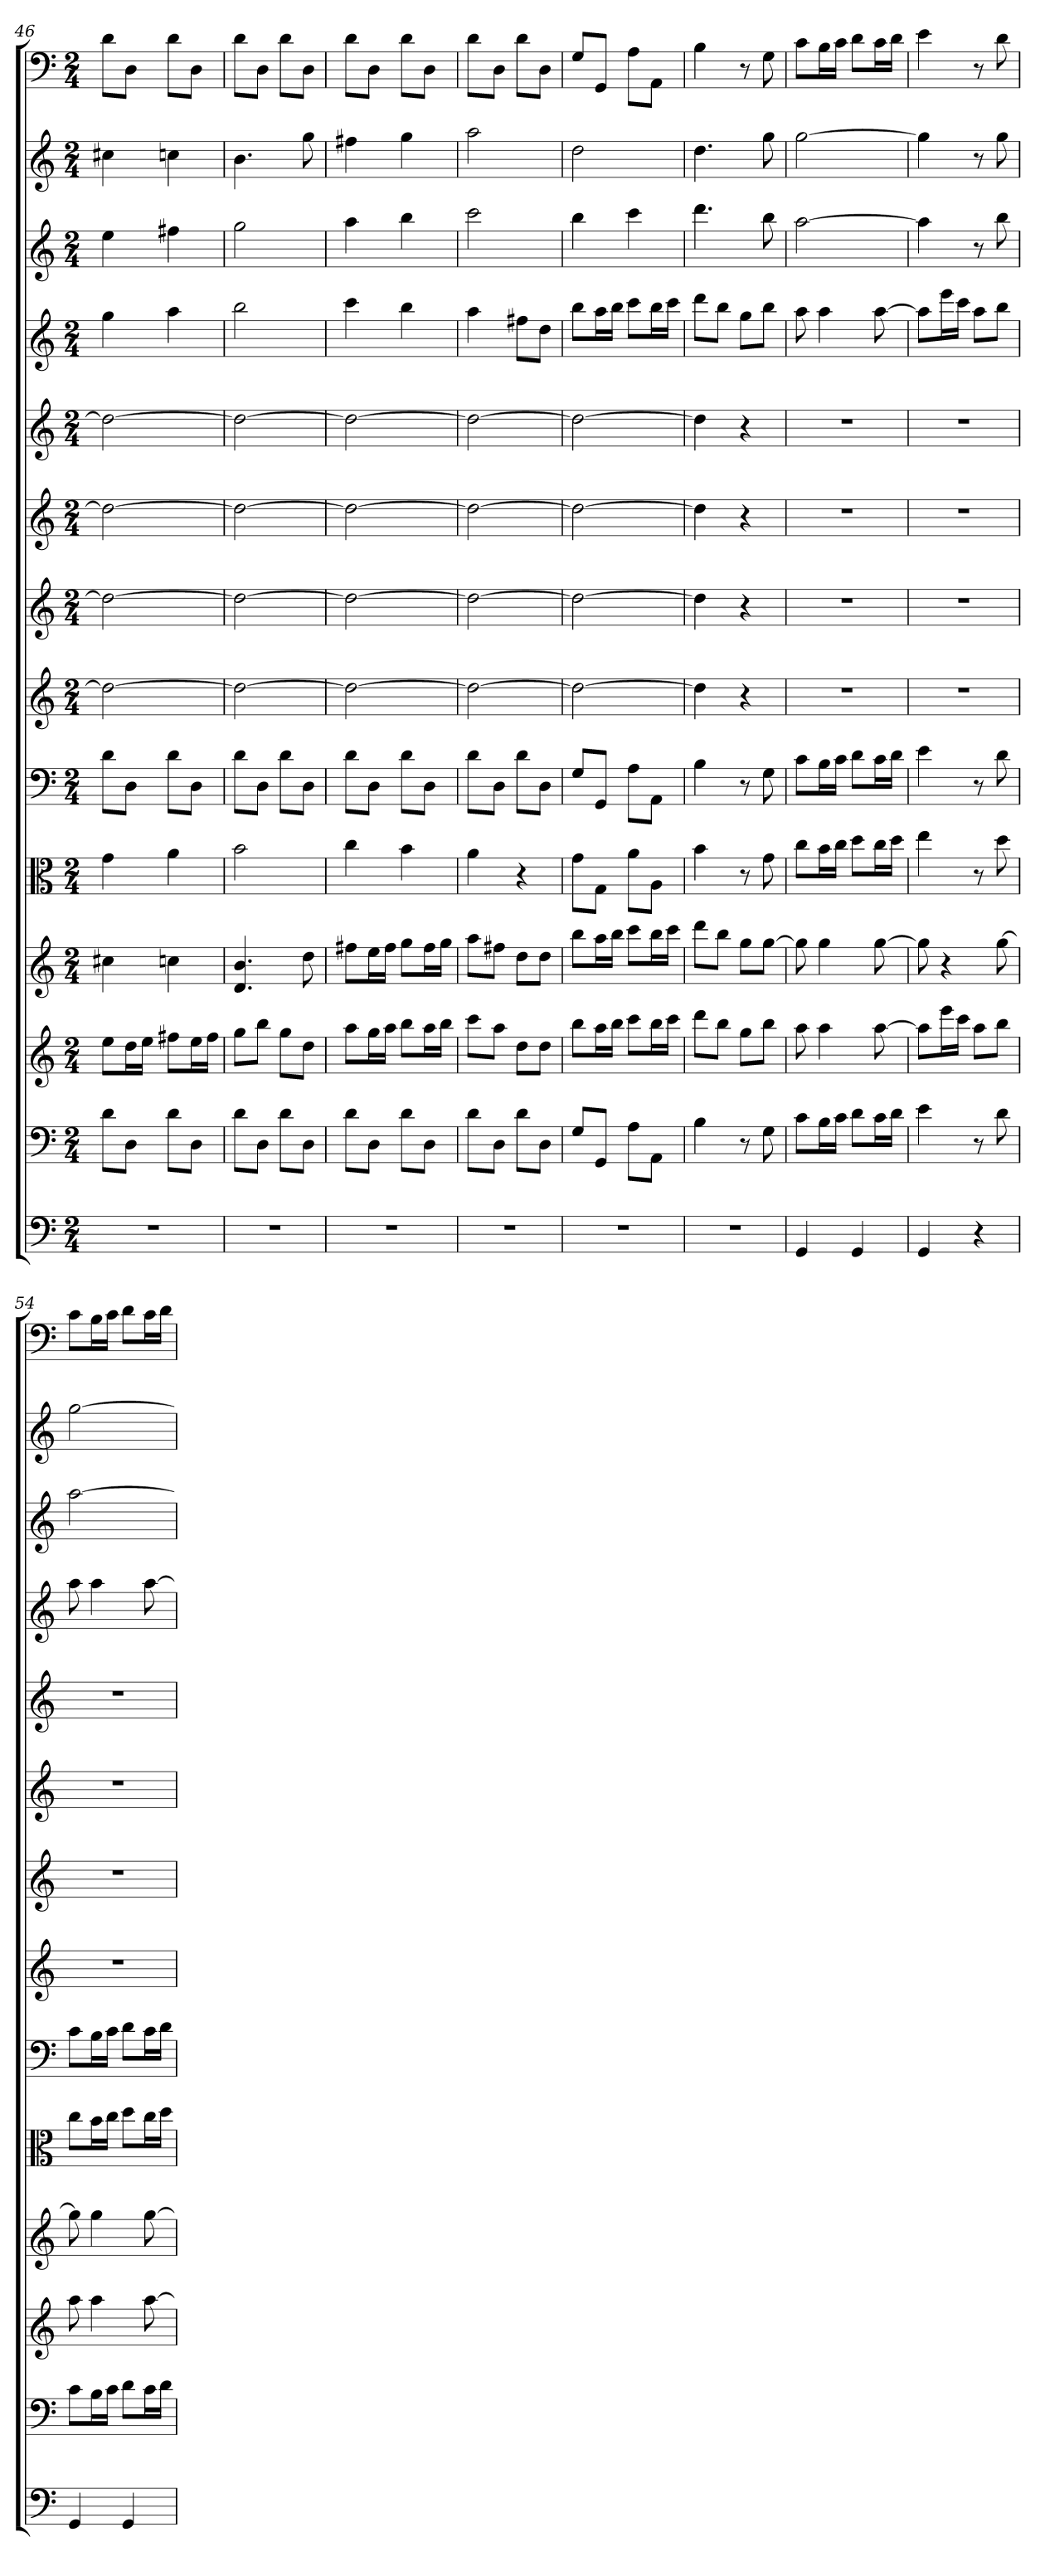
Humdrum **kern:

**kern	**kern	**kern	**kern	**kern	**kern	**kern	**kern	**kern	**kern	**kern	**kern	**kern	**kern
*part14	*part13	*part12	*part11	*part10	*part9	*part8	*part7	*part6	*part5	*part4	*part3	*part2	*part1
*staff14	*staff13	*staff12	*staff11	*staff10	*staff9	*staff8	*staff7	*staff6	*staff5	*staff4	*staff3	*staff2	*staff1
*clefF4	*clefF4	*	*	*clefC3	*clefF4	*	*	*	*	*	*	*	*clefF4
*k[]	*k[]	*k[]	*k[]	*k[]	*k[]	*k[]	*k[]	*k[]	*k[]	*k[]	*k[]	*k[]	*k[]
*C:	*C:	*C:	*C:	*C:	*C:	*C:	*C:	*C:	*C:	*C:	*C:	*C:	*C:
*M2/4	*M2/4	*M2/4	*M2/4	*M2/4	*M2/4	*M2/4	*M2/4	*M2/4	*M2/4	*M2/4	*M2/4	*M2/4	*M2/4
=46	=46	=46	=46	=46	=46	=46	=46	=46	=46	=46	=46	=46	=46
2r	8d\L	8eeL	4cc#X	4g	8d\L	2dd_	2dd_	2dd_	2dd_	4gg	4ee	4cc#X	8d\L
.	8D\J	16ddL	.	.	8D\J	.	.	.	.	.	.	.	8D\J
.	.	16eeJJ	.	.	.	.	.	.	.	.	.	.	.
.	8d\L	8ff#XL	4ccn	4a	8d\L	.	.	.	.	4aa	4ff#X	4ccn	8d\L
.	8D\J	16eeL	.	.	8D\J	.	.	.	.	.	.	.	8D\J
.	.	16ff#JJ	.	.	.	.	.	.	.	.	.	.	.
=47	=47	=47	=47	=47	=47	=47	=47	=47	=47	=47	=47	=47	=47
2r	8d\L	8ggL	4.d 4.b	2b	8d\L	2dd_	2dd_	2dd_	2dd_	2bb	2gg	4.b	8d\L
.	8D\J	8bbJ	.	.	8D\J	.	.	.	.	.	.	.	8D\J
.	8d\L	8ggL	.	.	8d\L	.	.	.	.	.	.	.	8d\L
.	8D\J	8ddJ	8dd	.	8D\J	.	.	.	.	.	.	8gg	8D\J
=48	=48	=48	=48	=48	=48	=48	=48	=48	=48	=48	=48	=48	=48
2r	8d\L	8aaL	8ff#XL	4cc	8d\L	2dd_	2dd_	2dd_	2dd_	4ccc	4aa	4ff#X	8d\L
.	8D\J	16ggL	16eeL	.	8D\J	.	.	.	.	.	.	.	8D\J
.	.	16aaJJ	16ff#JJ	.	.	.	.	.	.	.	.	.	.
.	8d\L	8bbL	8ggL	4b	8d\L	.	.	.	.	4bb	4bb	4gg	8d\L
.	8D\J	16aaL	16ff#L	.	8D\J	.	.	.	.	.	.	.	8D\J
.	.	16bbJJ	16ggJJ	.	.	.	.	.	.	.	.	.	.
=49	=49	=49	=49	=49	=49	=49	=49	=49	=49	=49	=49	=49	=49
2r	8d\L	8cccL	8aaL	4a	8d\L	2dd_	2dd_	2dd_	2dd_	4aa	2ccc	2aa	8d\L
.	8D\J	8aaJ	8ff#XJ	.	8D\J	.	.	.	.	.	.	.	8D\J
.	8d\L	8ddL	8ddL	4r	8d\L	.	.	.	.	8ff#XL	.	.	8d\L
.	8D\J	8ddJ	8ddJ	.	8D\J	.	.	.	.	8ddJ	.	.	8D\J
=50	=50	=50	=50	=50	=50	=50	=50	=50	=50	=50	=50	=50	=50
2r	8G/L	8bbL	8bbL	8g\L	8G/L	2dd_	2dd_	2dd_	2dd_	8bbL	4bb	2dd	8G/L
.	8GG/J	16aaL	16aaL	8G\J	8GG/J	.	.	.	.	16aaL	.	.	8GG/J
.	.	16bbJJ	16bbJJ	.	.	.	.	.	.	16bbJJ	.	.	.
.	8A\L	8cccL	8cccL	8a\L	8A\L	.	.	.	.	8cccL	4ccc	.	8A\L
.	8AA\J	16bbL	16bbL	8A\J	8AA\J	.	.	.	.	16bbL	.	.	8AA\J
.	.	16cccJJ	16cccJJ	.	.	.	.	.	.	16cccJJ	.	.	.
=51	=51	=51	=51	=51	=51	=51	=51	=51	=51	=51	=51	=51	=51
2r	4B	8dddL	8dddL	4b	4B	4dd]	4dd]	4dd]	4dd]	8dddL	4.ddd	4.dd	4B
.	.	8bbJ	8bbJ	.	.	.	.	.	.	8bbJ	.	.	.
.	8r	8ggL	8ggL	8r	8r	4r	4r	4r	4r	8ggL	.	.	8r
.	8G	8bbJ	[8ggJ	8g	8G	.	.	.	.	8bbJ	8bb	8gg	8G
=52	=52	=52	=52	=52	=52	=52	=52	=52	=52	=52	=52	=52	=52
4GG	8c\L	8aa	8gg]	8cc\L	8c\L	2r	2r	2r	2r	8aa	[2aa	[2gg	8c\L
.	16B\L	4aa	4gg	16b\L	16B\L	.	.	.	.	4aa	.	.	16B\L
.	16c\JJ	.	.	16cc\JJ	16c\JJ	.	.	.	.	.	.	.	16c\JJ
4GG	8d\L	.	.	8dd\L	8d\L	.	.	.	.	.	.	.	8d\L
.	16c\L	[8aa	[8gg	16cc\L	16c\L	.	.	.	.	[8aa	.	.	16c\L
.	16d\JJ	.	.	16dd\JJ	16d\JJ	.	.	.	.	.	.	.	16d\JJ
=53	=53	=53	=53	=53	=53	=53	=53	=53	=53	=53	=53	=53	=53
4GG	4e	8aaL]	8gg]	4ee	4e	2r	2r	2r	2r	8aaL]	4aa]	4gg]	4e
.	.	16eeeL	4r	.	.	.	.	.	.	16eeeL	.	.	.
.	.	16cccJJ	.	.	.	.	.	.	.	16cccJJ	.	.	.
4r	8r	8aaL	.	8r	8r	.	.	.	.	8aaL	8r	8r	8r
.	8d	8bbJ	[8gg	8dd	8d	.	.	.	.	8bbJ	8bb	8gg	8d
=54	=54	=54	=54	=54	=54	=54	=54	=54	=54	=54	=54	=54	=54
4GG	8c\L	8aa	8gg]	8cc\L	8c\L	2r	2r	2r	2r	8aa	[2aa	[2gg	8c\L
.	16B\L	4aa	4gg	16b\L	16B\L	.	.	.	.	4aa	.	.	16B\L
.	16c\JJ	.	.	16cc\JJ	16c\JJ	.	.	.	.	.	.	.	16c\JJ
4GG	8d\L	.	.	8dd\L	8d\L	.	.	.	.	.	.	.	8d\L
.	16c\L	[8aa	[8gg	16cc\L	16c\L	.	.	.	.	[8aa	.	.	16c\L
.	16d\JJ	.	.	16dd\JJ	16d\JJ	.	.	.	.	.	.	.	16d\JJ
=	=	=	=	=	=	=	=	=	=	=	=	=	=
*-	*-	*-	*-	*-	*-	*-	*-	*-	*-	*-	*-	*-	*-
